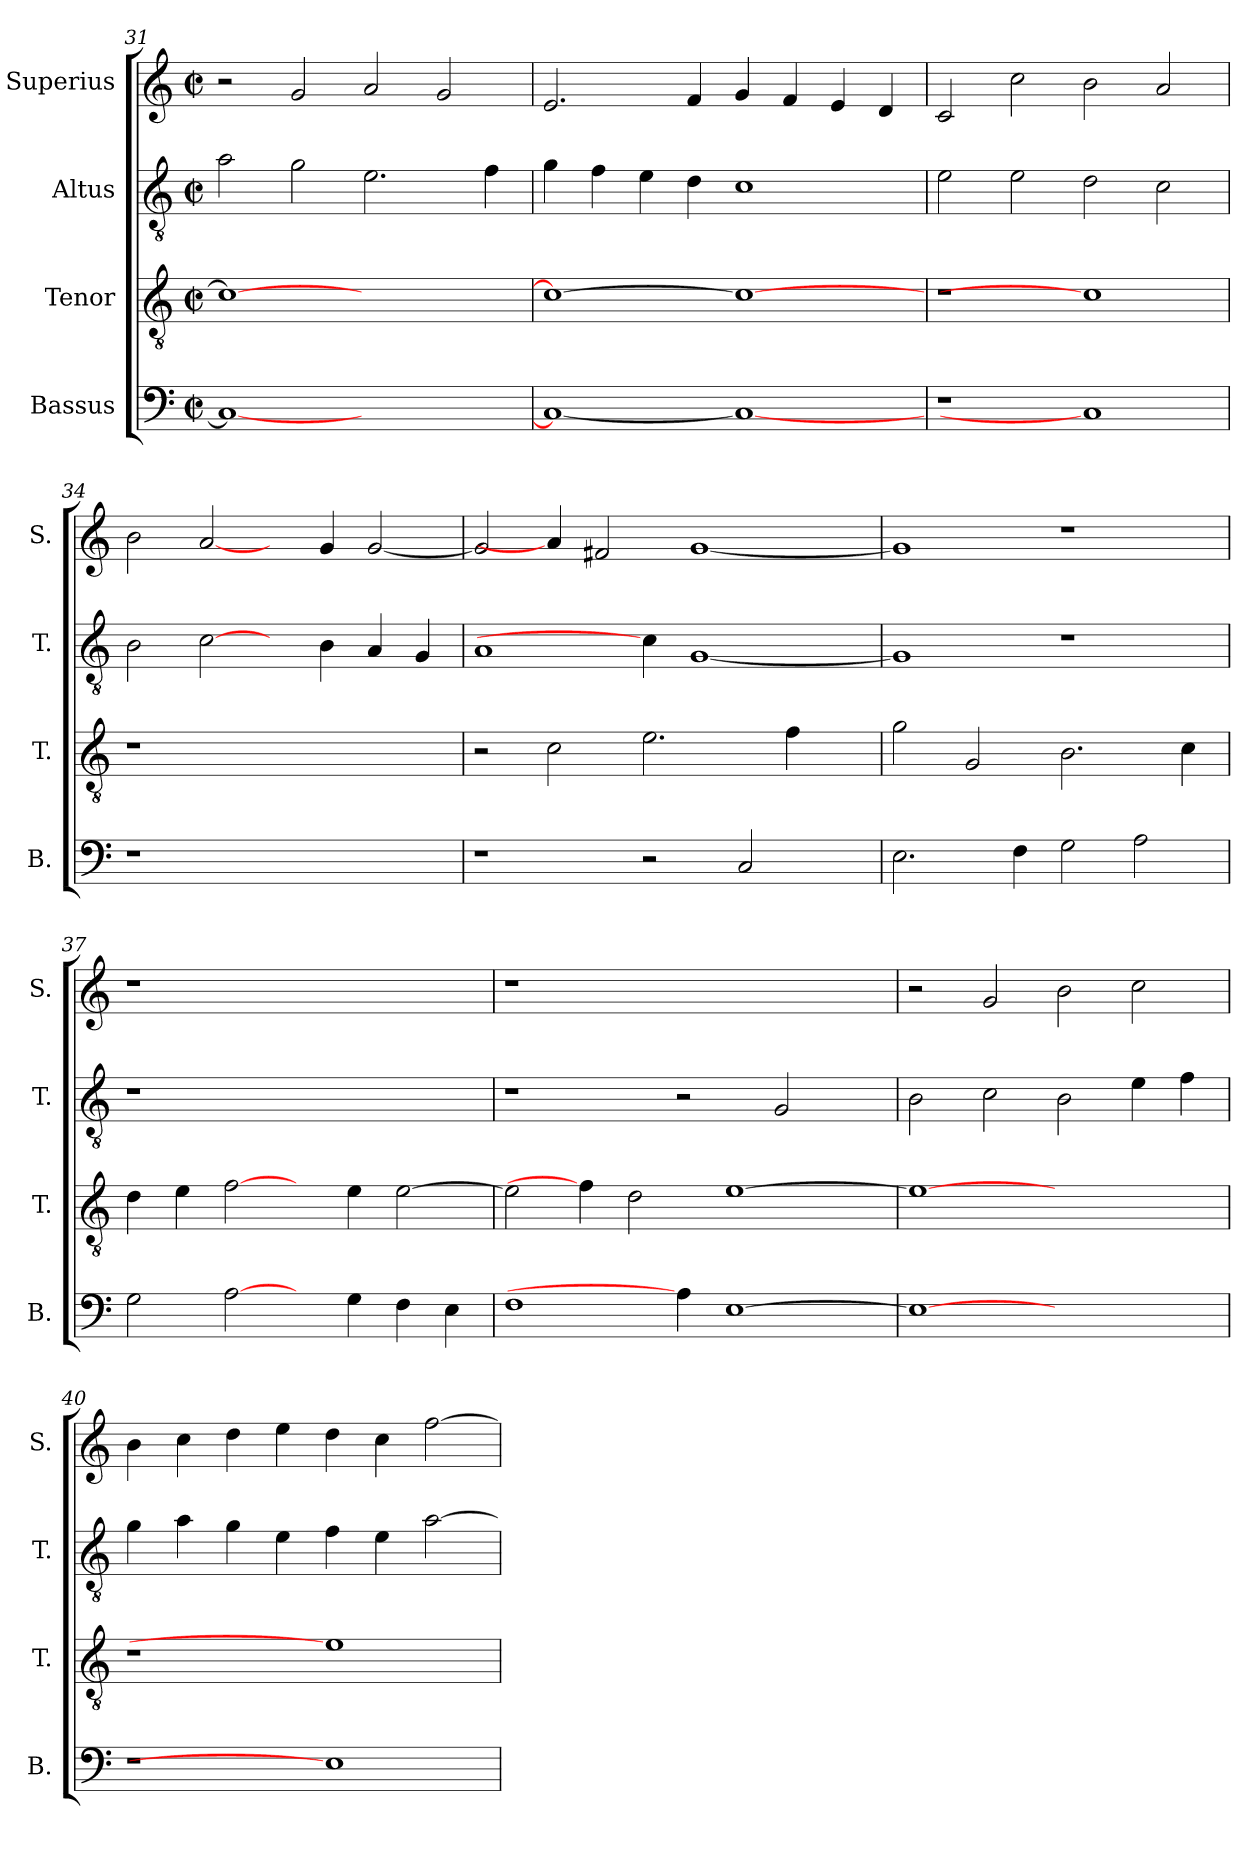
**kern	**kern	**kern	**kern
*part4	*part3	*part2	*part1
*staff4	*staff3	*staff2	*staff1
*I"Bassus	*I"Tenor	*I"Altus	*I"Superius
*I'B.	*I'T.	*I'T.	*I'S.
!!LO:PB:g=z
*clefF4	*clefGv2	*clefGv2	*clefG2
*	*ITrd7c12	*ITrd7c12	*
*k[]	*k[]	*k[]	*k[]
*C:	*C:	*C:	*C:
*M2/2	*M2/2	*M2/2	*M2/2
*met(c|)	*met(c|)	*met(c|)	*met(c|)
=31	=31	=31	=31
1Ci_<	1Ci_>	2Ai\	2r
.	.	2Gi\	2gi/
1ryy	1ryy	2.Ei\	2ai/
.	.	.	2gi/
.	.	4Fi\	.
=32	=32	=32	=32
1Ci_<	1Ci_>	4Gi\	2.ei/
.	.	4Fi\	.
.	.	4Ei\	.
.	.	4Di\	4fi/
1Ci_	1Ci_	1Ci	4gi/
.	.	.	4fi/
.	.	.	4ei/
.	.	.	4di/
=33	=33	=33	=33
!LO:N:vis=1	!LO:N:vis=1	!	!
1r	1r	2Ei\	2ci/
.	.	2Ei\	2cci\
1Ci]	1Ci]	2Di\	2bi\
.	.	2Ci\	2ai/
=34	=34	=34	=34
!LO:N:vis=1	!LO:N:vis=1	!	!
1r	1r	2BBi\	2bi\
.	.	[2Ci\	[2ai/
1ryy	1ryy	4ryy	4ryy
.	.	4BBi\	4gi/
.	.	4AAi/	[<2gi/
.	.	4GGi/	.
=35	=35	=35	=35
1r	2r	1AAi	2gi/]
.	2Ci\	.	4ai/]
.	.	.	2f#Xi/
2r	2.Ei\	4Ci\]	.
.	.	[<1GGi	[<1gi
2Ci/	.	.	.
.	4Fi\	.	.
4ryy	4ryy	.	.
!!LO:LB:g=z
=36	=36	=36	=36
2.Ei\	2Gi\	1GGi]	1gi]
.	2GGi/	.	.
4Fi\	.	.	.
2Gi\	2.BBi\	1r	1r
2Ai\	.	.	.
.	4Ci\	.	.
=37	=37	=37	=37
!	!	!LO:N:vis=1	!LO:N:vis=1
2Gi\	4Di\	1r	1r
.	4Ei\	.	.
[2Ai\	[2Fi\	.	.
4ryy	4ryy	1ryy	1ryy
4Gi\	4Ei\	.	.
4Fi\	[>2Ei\	.	.
4Ei\	.	.	.
=38	=38	=38	=38
!	!	!	!LO:N:vis=1
1Fi	2Ei\]	1r	1r
.	4Fi\]	.	.
.	2Di\	.	.
4Ai\]	.	2r	1ryy
[>1Ei	[>1Ei	.	.
.	.	2GGi/	.
.	.	4ryy	4ryy
=39	=39	=39	=39
1Ei_>	1Ei_>	2BBi\	2r
.	.	2Ci\	2gi/
1ryy	1ryy	2BBi\	2bi\
.	.	4Ei\	2cci\
.	.	4Fi\	.
=40	=40	=40	=40
!LO:N:vis=1	!LO:N:vis=1	!	!
1r	1r	4Gi\	4bi\
.	.	4Ai\	4cci\
.	.	4Gi\	4ddi\
.	.	4Ei\	4eei\
1Ei]	1Ei]	4Fi\	4ddi\
.	.	4Ei\	4cci\
.	.	[>2Ai\	[>2ffi\
=	=	=	=
*-	*-	*-	*-
